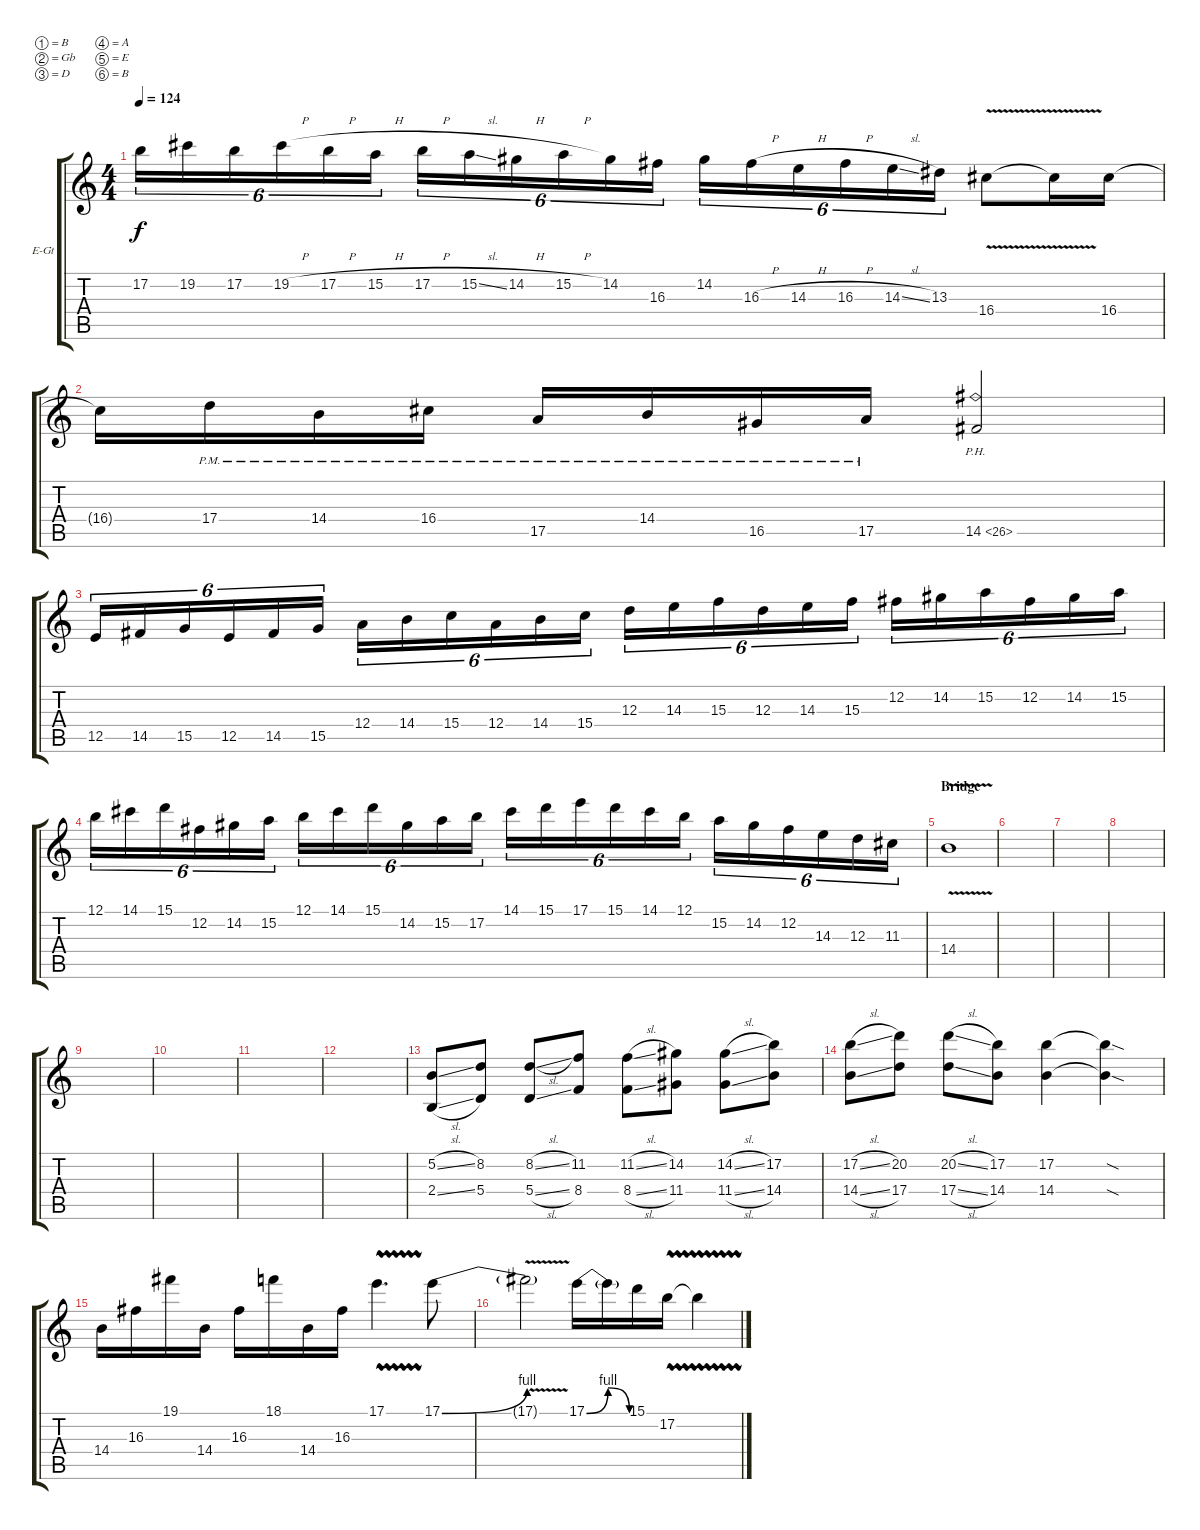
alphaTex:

\bracketExtendMode groupsimilarinstruments
\firstSystemTrackNameOrientation horizontal
\otherSystemsTrackNameOrientation horizontal
\track ("Lead Guitar 1" "E-Gt") {instrument overdrivenguitar}
\staff {score tabs}
\tuning (B3 Gb3 D3 A2 E2 B1)
\ts (4 4)
\tempo 124
\clef g2
\ks c
17.2.16{tu (6 4) dy f} 19.2.16{tu (6 4)} 17.2.16{tu (6 4)} 19.2{h}.16{tu (6 4)} 17.2{h}.16{tu (6 4)} 15.2{h}.16{tu (6 4)} 17.2{h}.16{tu (6 4)} 15.2{sl}.16{tu (6 4)} 14.2{h}.16{tu (6 4)} 15.2{h}.16{tu (6 4)} 14.2.16{tu (6 4)} 16.3.16{tu (6 4)} 14.2.16{tu (6 4)} 16.3{h}.16{tu (6 4)} 14.3{h}.16{tu (6 4)} 16.3{h}.16{tu (6 4)} 14.3{sl}.16{tu (6 4)} 13.3.16{tu (6 4)} 16.4{v}.8 16.4{t}.16 16.4.16 |
16.4{t}.16 17.4{pm}.16 14.4{pm}.16 16.4{pm}.16 17.5{pm}.16 14.4{pm}.16 16.5{pm}.16 17.5{pm}.16 14.5{ph 12}.2 |
12.5.16{tu (6 4)} 14.5.16{tu (6 4)} 15.5.16{tu (6 4)} 12.5.16{tu (6 4)} 14.5.16{tu (6 4)} 15.5.16{tu (6 4)} 12.4.16{tu (6 4)} 14.4.16{tu (6 4)} 15.4.16{tu (6 4)} 12.4.16{tu (6 4)} 14.4.16{tu (6 4)} 15.4.16{tu (6 4)} 12.3.16{tu (6 4)} 14.3.16{tu (6 4)} 15.3.16{tu (6 4)} 12.3.16{tu (6 4)} 14.3.16{tu (6 4)} 15.3.16{tu (6 4)} 12.2.16{tu (6 4)} 14.2.16{tu (6 4)} 15.2.16{tu (6 4)} 12.2.16{tu (6 4)} 14.2.16{tu (6 4)} 15.2.16{tu (6 4)} |
12.1.16{tu (6 4)} 14.1.16{tu (6 4)} 15.1.16{tu (6 4)} 12.2.16{tu (6 4)} 14.2.16{tu (6 4)} 15.2.16{tu (6 4)} 12.1.16{tu (6 4)} 14.1.16{tu (6 4)} 15.1.16{tu (6 4)} 14.2.16{tu (6 4)} 15.2.16{tu (6 4)} 17.2.16{tu (6 4)} 14.1.16{tu (6 4)} 15.1.16{tu (6 4)} 17.1.16{tu (6 4)} 15.1.16{tu (6 4)} 14.1.16{tu (6 4)} 12.1.16{tu (6 4)} 15.2.16{tu (6 4)} 14.2.16{tu (6 4)} 12.2.16{tu (6 4)} 14.3.16{tu (6 4)} 12.3.16{tu (6 4)} 11.3.16{tu (6 4)} |
\section ("" "Bridge")
14.4{v}.1 |
|
|
|
|
|
|
|
(5.2{sl} 2.4{sl}).8 (5.4 8.2).8 (5.4{sl} 8.2{sl}).8 (8.4 11.2).8 (8.4{sl} 11.2{sl}).8 (11.4 14.2).8 (11.4{sl} 14.2{sl}).8 (14.4 17.2).8 |
(14.4{sl} 17.2{sl}).8 (20.2 17.4).8 (17.4{sl} 20.2{sl}).8 (14.4 17.2).8 (14.4 17.2).4 (14.4{sod t} 17.2{sod t}).4 |
14.4.16 16.3.16 19.1.16 14.4.16 16.3.16 18.1.16 14.4.16 16.3.16 17.1{vw}.4{d} 17.1{be (bend 0 0 15 4)}.8 |
17.1{v t}.2 17.1{be (bendrelease 0 0 10.2 4 20.4 4 30 0)}.16 17.1{t}.16 15.1.16 17.2{vw}.16 17.2{vw t}.4
